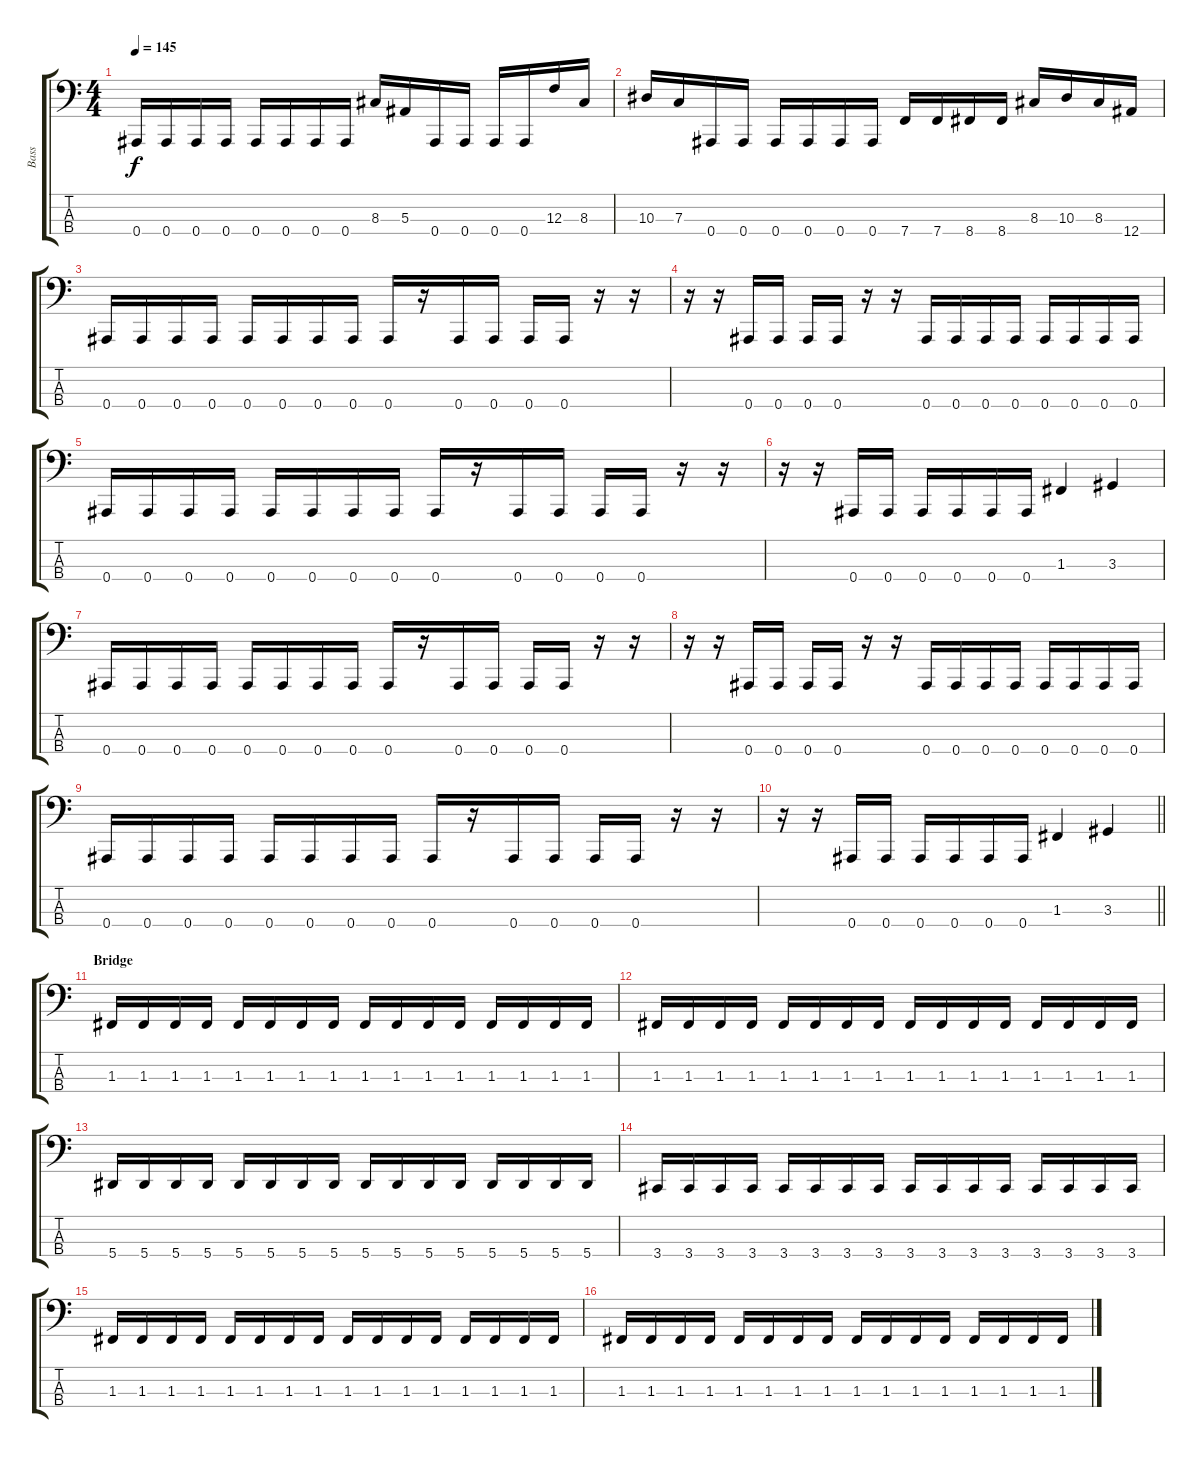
\track ("Bass" "Bass") {instrument electricbasspick}
\staff {score tabs}
\tuning (Eb2 Bb1 F1 Bb0) {hide}
\ts (4 4)
\tempo 145
\clef f4
\ks aminor
0.4.16{dy f} 0.4.16 0.4.16 0.4.16 0.4.16 0.4.16 0.4.16 0.4.16 8.3.16 5.3.16 0.4.16 0.4.16 0.4.16 0.4.16 12.3.16 8.3.16 |
10.3.16 7.3.16 0.4.16 0.4.16 0.4.16 0.4.16 0.4.16 0.4.16 7.4.16 7.4.16 8.4.16 8.4.16 8.3.16 10.3.16 8.3.16 12.4.16 |
0.4.16 0.4.16 0.4.16 0.4.16 0.4.16 0.4.16 0.4.16 0.4.16 0.4.16 r.16 0.4.16 0.4.16 0.4.16 0.4.16 r.16 r.16 |
r.16 r.16 0.4.16 0.4.16 0.4.16 0.4.16 r.16 r.16 0.4.16 0.4.16 0.4.16 0.4.16 0.4.16 0.4.16 0.4.16 0.4.16 |
0.4.16 0.4.16 0.4.16 0.4.16 0.4.16 0.4.16 0.4.16 0.4.16 0.4.16 r.16 0.4.16 0.4.16 0.4.16 0.4.16 r.16 r.16 |
r.16 r.16 0.4.16 0.4.16 0.4.16 0.4.16 0.4.16 0.4.16 1.3.4 3.3.4 |
0.4.16 0.4.16 0.4.16 0.4.16 0.4.16 0.4.16 0.4.16 0.4.16 0.4.16 r.16 0.4.16 0.4.16 0.4.16 0.4.16 r.16 r.16 |
r.16 r.16 0.4.16 0.4.16 0.4.16 0.4.16 r.16 r.16 0.4.16 0.4.16 0.4.16 0.4.16 0.4.16 0.4.16 0.4.16 0.4.16 |
0.4.16 0.4.16 0.4.16 0.4.16 0.4.16 0.4.16 0.4.16 0.4.16 0.4.16 r.16 0.4.16 0.4.16 0.4.16 0.4.16 r.16 r.16 |
\barLineRight lightlight
r.16 r.16 0.4.16 0.4.16 0.4.16 0.4.16 0.4.16 0.4.16 1.3.4 3.3.4 |
\section ("" "Bridge")
1.3.16 1.3.16 1.3.16 1.3.16 1.3.16 1.3.16 1.3.16 1.3.16 1.3.16 1.3.16 1.3.16 1.3.16 1.3.16 1.3.16 1.3.16 1.3.16 |
1.3.16 1.3.16 1.3.16 1.3.16 1.3.16 1.3.16 1.3.16 1.3.16 1.3.16 1.3.16 1.3.16 1.3.16 1.3.16 1.3.16 1.3.16 1.3.16 |
5.4.16 5.4.16 5.4.16 5.4.16 5.4.16 5.4.16 5.4.16 5.4.16 5.4.16 5.4.16 5.4.16 5.4.16 5.4.16 5.4.16 5.4.16 5.4.16 |
3.4.16 3.4.16 3.4.16 3.4.16 3.4.16 3.4.16 3.4.16 3.4.16 3.4.16 3.4.16 3.4.16 3.4.16 3.4.16 3.4.16 3.4.16 3.4.16 |
1.3.16 1.3.16 1.3.16 1.3.16 1.3.16 1.3.16 1.3.16 1.3.16 1.3.16 1.3.16 1.3.16 1.3.16 1.3.16 1.3.16 1.3.16 1.3.16 |
1.3.16 1.3.16 1.3.16 1.3.16 1.3.16 1.3.16 1.3.16 1.3.16 1.3.16 1.3.16 1.3.16 1.3.16 1.3.16 1.3.16 1.3.16 1.3.16
